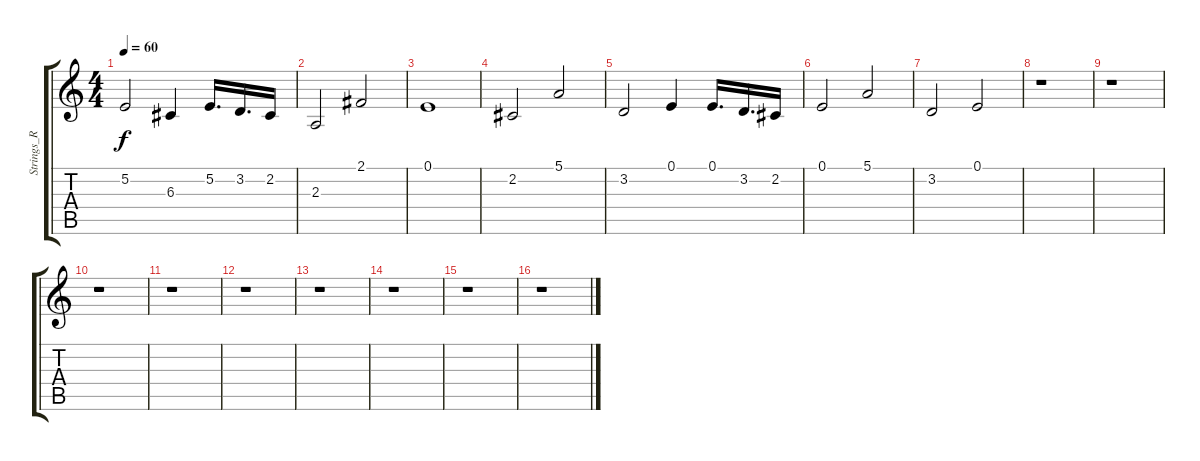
\track ("Strings_R" "Strings_R") {instrument stringensemble1}
\staff {score tabs}
\tuning (E4 B3 G3 D3 A2 E2) {hide}
\ts (4 4)
\tempo 60
\clef g2
\ks c
5.2.2{dy f} 6.3.4 5.2.16{d} 3.2.16{d} 2.2.16 |
2.3.2 2.1.2 |
0.1.1 |
2.2.2 5.1.2 |
3.2.2 0.1.4 0.1.16{d} 3.2.16{d} 2.2.16 |
0.1.2 5.1.2 |
3.2.2 0.1.2 |
r.1 |
r.1 |
r.1 |
r.1 |
r.1 |
r.1 |
r.1 |
r.1 |
r.1
